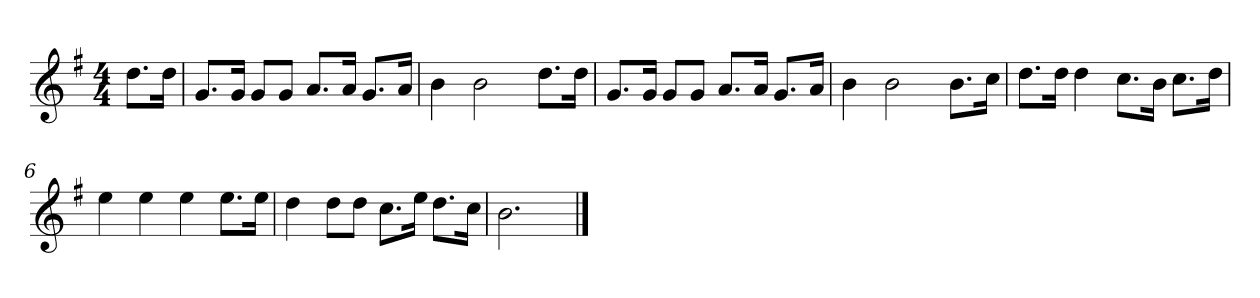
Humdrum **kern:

**kern
*part1
*staff1
*k[f#]
*M4/4
*MM120
=
8.ddL
16ddJk
=1
8.gL
16gJk
8gL
8gJ
8.aL
16aJk
8.gL
16aJk
=2
4b
2b
8.ddL
16ddJk
=3
8.gL
16gJk
8gL
8gJ
8.aL
16aJk
8.gL
16aJk
=4
4b
2b
8.bL
16ccJk
=5
8.ddL
16ddJk
4dd
8.ccL
16bJk
8.ccL
16ddJk
=6
4ee
4ee
4ee
8.eeL
16eeJk
=7
4dd
8ddL
8ddJ
8.ccL
16eeJk
8.ddL
16ccJk
=8
2.b
==
*-
